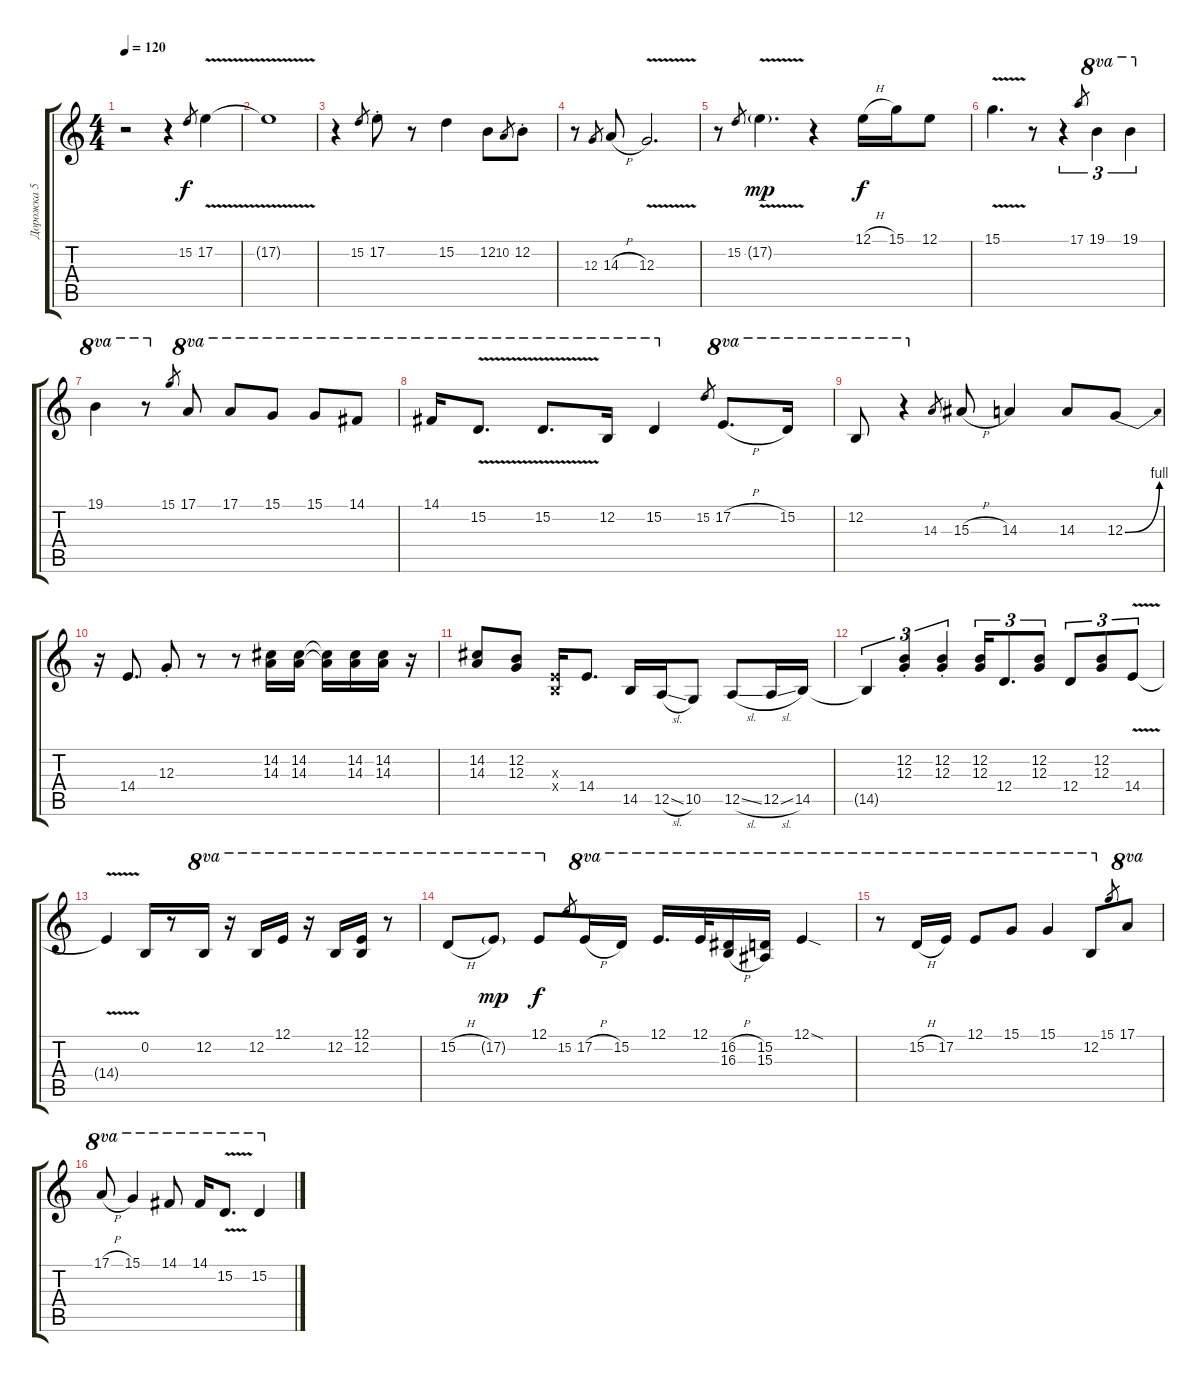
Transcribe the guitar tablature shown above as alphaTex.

\track ("Дорожка 5" "Дорожка 5") {instrument lead6voice}
\staff {score tabs}
\tuning (E4 B3 G3 D3 A2 E2) {hide}
\ts (4 4)
\tempo 120
\clef g2
\ks c
r.2{dy f} r.4 15.2.8{gr} 17.2{v}.4 |
17.2{t}.1 |
r.4 15.2.8{gr} 17.2{st}.8 r.8 15.2.4 12.2.8 10.2.8{gr} 12.2{st}.8 |
r.8 12.3.8{gr} 14.3{h}.8 12.3{v}.2{d} |
r.8 15.2.8{gr} 17.2{v g}.4{d dy mp} r.4 12.1{h}.16{dy f} 15.1.16 12.1.8 |
15.1{v}.4{d} r.8 r.4{tu (3 2)} 17.1.8{gr} 19.1.4{tu (3 2) ot 8va} 19.1.4{tu (3 2) ot 8va} |
19.1.4{ot 8va} r.8{ot 8va} 15.1.8{gr} 17.1.8{ot 8va} 17.1.8{ot 8va} 15.1.8{ot 8va} 15.1.8{ot 8va} 14.1.8{ot 8va} |
14.1.16{ot 8va} 15.2{v}.8{d ot 8va} 15.2{v}.8{d ot 8va} 12.2.16{ot 8va} 15.2.4{ot 8va} 15.2.8{gr} 17.2{h}.8{d ot 8va} 15.2.16{ot 8va} |
12.2.8{ot 8va} r.4{ot 8va} 14.3.8{gr} 15.3{h}.8 14.3.4 14.3.8 12.3{be (bend 0 0 60 4)}.8 |
r.16 14.4.8{d} 12.3{st}.8 r.8 r.8 (14.2 14.3).16 (14.2 14.3).16 (14.2{t} 14.3{t}).16 (14.2 14.3).16 (14.2 14.3).16 r.16 |
(14.2 14.3).8 (12.2 12.3).8 (9.3{x} 9.4{x}).16 14.4.8{d} 14.5.16 12.5{sl}.16 10.5.8 12.5{sl}.8 12.5{sl}.16 14.5.16 |
14.5{t}.4{tu (3 2)} (12.2 12.3{st}).4{tu (3 2)} (12.2 12.3{st}).4{tu (3 2)} (12.2 12.3).16{tu (3 2)} 12.4.8{d tu (3 2)} (12.2 12.3).8{tu (3 2)} 12.4.8{tu (3 2)} (12.2 12.3).8{tu (3 2)} 14.4{v}.8{tu (3 2)} |
14.4{t}.4 0.2.16 r.8 12.2.16{ot 8va} r.16{ot 8va} 12.2.16{ot 8va} 12.1.16{ot 8va} r.16{ot 8va} 12.2.16{ot 8va} (12.1 12.2).16{ot 8va} r.8{ot 8va} |
15.2{h}.8{ot 8va} 17.2{g}.8{ot 8va dy mp} 12.1.8{ot 8va dy f} 15.2.8{gr} 17.2{h}.16{ot 8va} 15.2.16{ot 8va} 12.1.16{d ot 8va} 12.1.32{ot 8va} (16.2{h} 16.3{h}).16{ot 8va} (15.2 15.3).16{ot 8va} 12.1{sod}.4{ot 8va} |
r.8{ot 8va} 15.2{h}.16{ot 8va} 17.2.16{ot 8va} 12.1.8{ot 8va} 15.1.8{ot 8va} 15.1.4{ot 8va} 12.2.8{ot 8va} 15.1.8{gr} 17.1.8{ot 8va} |
17.1{h}.8{ot 8va} 15.1.4{ot 8va} 14.1.8{ot 8va} 14.1.16{ot 8va} 15.2{v}.8{d ot 8va} 15.2.4{ot 8va}
